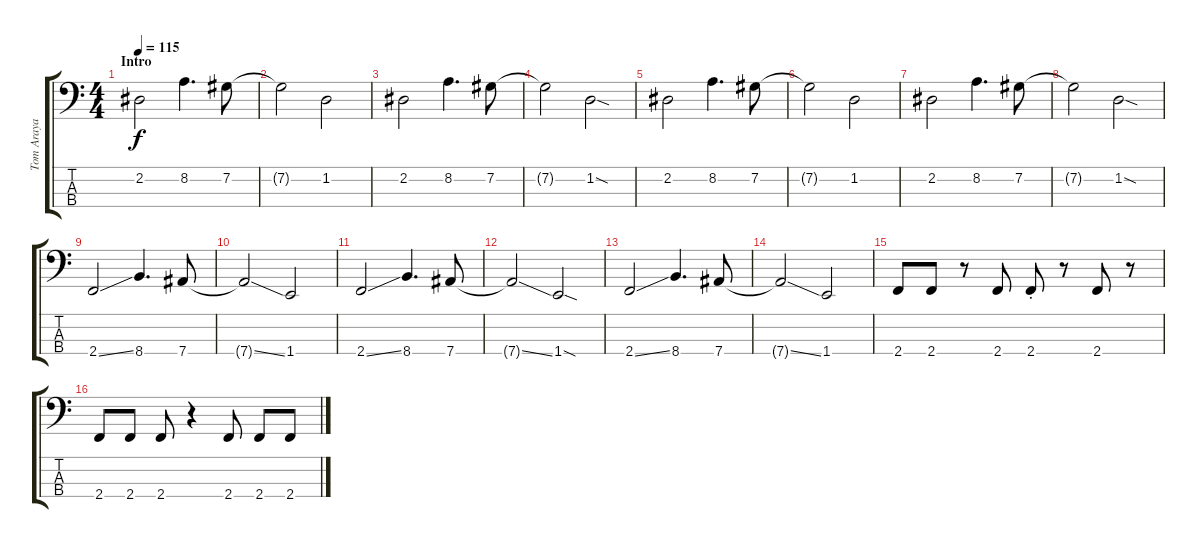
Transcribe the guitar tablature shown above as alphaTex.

\track ("Tom Araya" "Tom Araya") {instrument electricbasspick}
\staff {score tabs}
\tuning (Gb2 Db2 Ab1 Eb1) {hide}
\ts (4 4)
\section ("" "Intro")
\tempo 115
\clef f4
\ks c
2.2.2{dy f instrument electricbasspick} 8.2.4{d} 7.2.8 |
7.2{t}.2 1.2.2 |
2.2.2 8.2.4{d} 7.2.8 |
7.2{t}.2 1.2{sod}.2 |
2.2.2 8.2.4{d} 7.2.8 |
7.2{t}.2 1.2.2 |
2.2.2 8.2.4{d} 7.2.8 |
7.2{t}.2 1.2{sod}.2 |
2.4{ss}.2 8.4.4{d} 7.4.8 |
7.4{ss t}.2 1.4.2 |
2.4{ss}.2 8.4.4{d} 7.4.8 |
7.4{ss t}.2 1.4{sod}.2 |
2.4{ss}.2 8.4.4{d} 7.4.8 |
7.4{ss t}.2 1.4.2 |
2.4.8 2.4.8 r.8 2.4.8 2.4{st}.8 r.8 2.4.8 r.8 |
2.4.8 2.4.8 2.4.8 r.4 2.4.8 2.4.8 2.4.8
